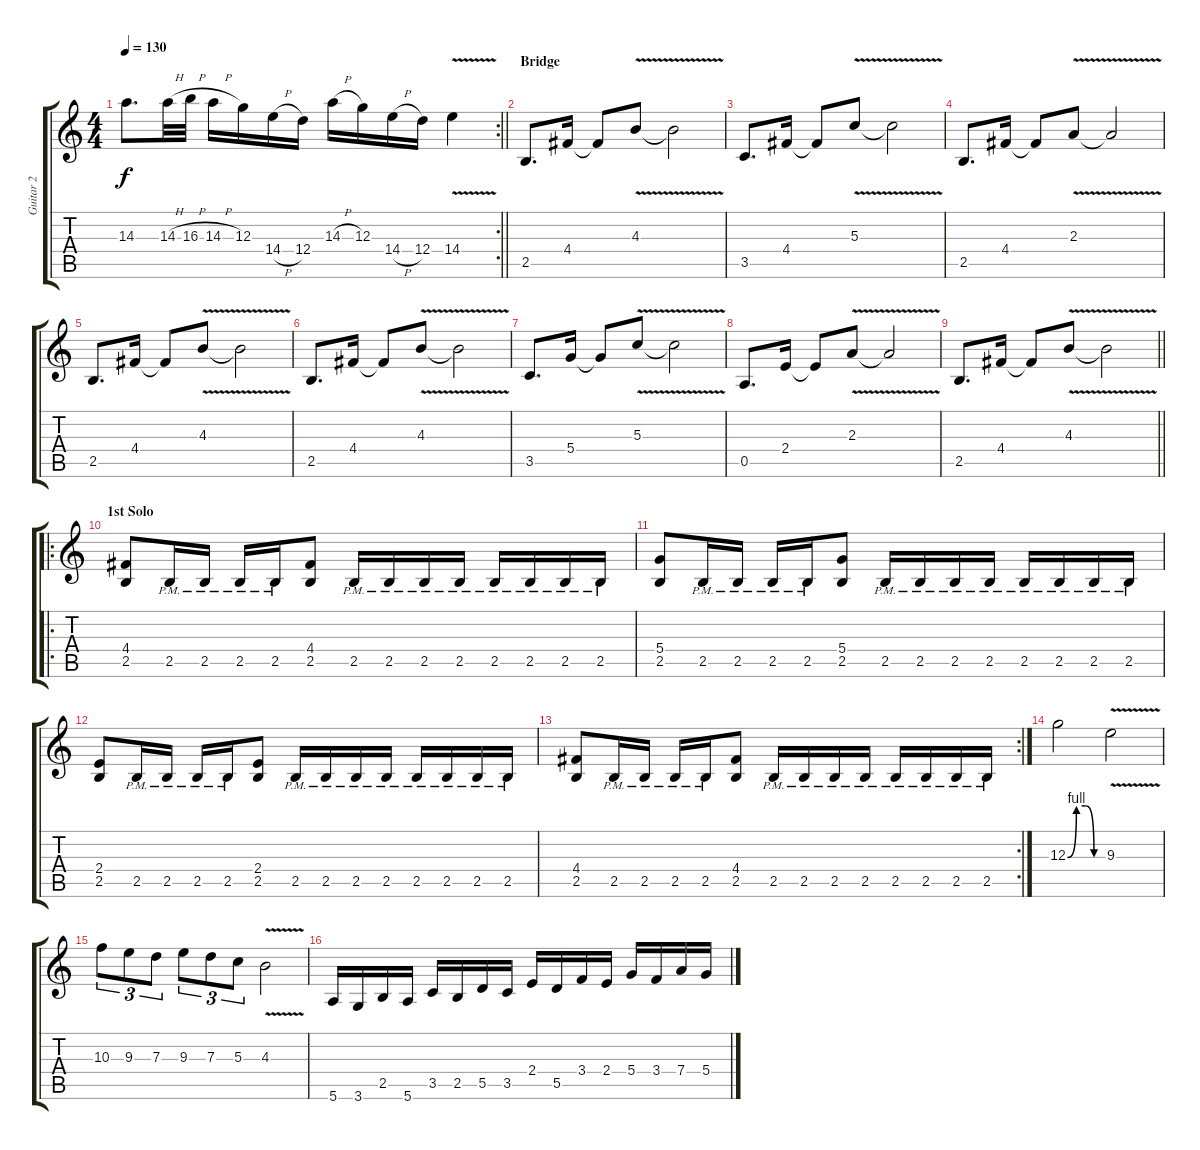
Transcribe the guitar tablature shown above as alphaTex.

\track ("Guitar 2" "Guitar 2") {instrument distortionguitar}
\staff {score tabs}
\tuning (E4 B3 G3 D3 A2 E2) {hide}
\rc 2
\ts (4 4)
\tempo 130
\clef g2
\barLineRight lightlight
\ks c
14.3.8{d dy f} 14.3{h}.32 16.3{h}.32 14.3{h}.16 12.3.16 14.4{h}.16 12.4.16 14.3{h}.16 12.3.16 14.4{h}.16 12.4.16 14.4{v}.4 |
\section ("" "Bridge")
2.5.8{d} 4.4.16 4.4{t}.8 4.3{v}.8 4.3{t}.2 |
3.5.8{d} 4.4.16 4.4{t}.8 5.3{v}.8 5.3{t}.2 |
2.5.8{d} 4.4.16 4.4{t}.8 2.3{v}.8 2.3{t}.2 |
2.5.8{d} 4.4.16 4.4{t}.8 4.3{v}.8 4.3{t}.2 |
2.5.8{d} 4.4.16 4.4{t}.8 4.3{v}.8 4.3{t}.2 |
3.5.8{d} 5.4.16 5.4{t}.8 5.3{v}.8 5.3{t}.2 |
0.5.8{d} 2.4.16 2.4{t}.8 2.3{v}.8 2.3{t}.2 |
\barLineRight lightlight
2.5.8{d} 4.4.16 4.4{t}.8 4.3{v}.8 4.3{t}.2 |
\ro
\section ("" "1st Solo")
(4.4 2.5).8 2.5{pm}.16 2.5{pm}.16 2.5{pm}.16 2.5{pm}.16 (4.4 2.5).8 2.5{pm}.16 2.5{pm}.16 2.5{pm}.16 2.5{pm}.16 2.5{pm}.16 2.5{pm}.16 2.5{pm}.16 2.5{pm}.16 |
(5.4 2.5).8 2.5{pm}.16 2.5{pm}.16 2.5{pm}.16 2.5{pm}.16 (5.4 2.5).8 2.5{pm}.16 2.5{pm}.16 2.5{pm}.16 2.5{pm}.16 2.5{pm}.16 2.5{pm}.16 2.5{pm}.16 2.5{pm}.16 |
(2.4 2.5).8 2.5{pm}.16 2.5{pm}.16 2.5{pm}.16 2.5{pm}.16 (2.4 2.5).8 2.5{pm}.16 2.5{pm}.16 2.5{pm}.16 2.5{pm}.16 2.5{pm}.16 2.5{pm}.16 2.5{pm}.16 2.5{pm}.16 |
\rc 2
(4.4 2.5).8 2.5{pm}.16 2.5{pm}.16 2.5{pm}.16 2.5{pm}.16 (4.4 2.5).8 2.5{pm}.16 2.5{pm}.16 2.5{pm}.16 2.5{pm}.16 2.5{pm}.16 2.5{pm}.16 2.5{pm}.16 2.5{pm}.16 |
12.3{be (custom 0 0 15 4 30 4 45 0 60 0)}.2{volume 13} 9.3{v}.2 |
10.3.8{tu (3 2)} 9.3.8{tu (3 2)} 7.3.8{tu (3 2)} 9.3.8{tu (3 2)} 7.3.8{tu (3 2)} 5.3.8{tu (3 2)} 4.3{v}.2 |
5.6.16 3.6.16 2.5.16 5.6.16 3.5.16 2.5.16 5.5.16 3.5.16 2.4.16 5.5.16 3.4.16 2.4.16 5.4.16 3.4.16 7.4.16 5.4.16
